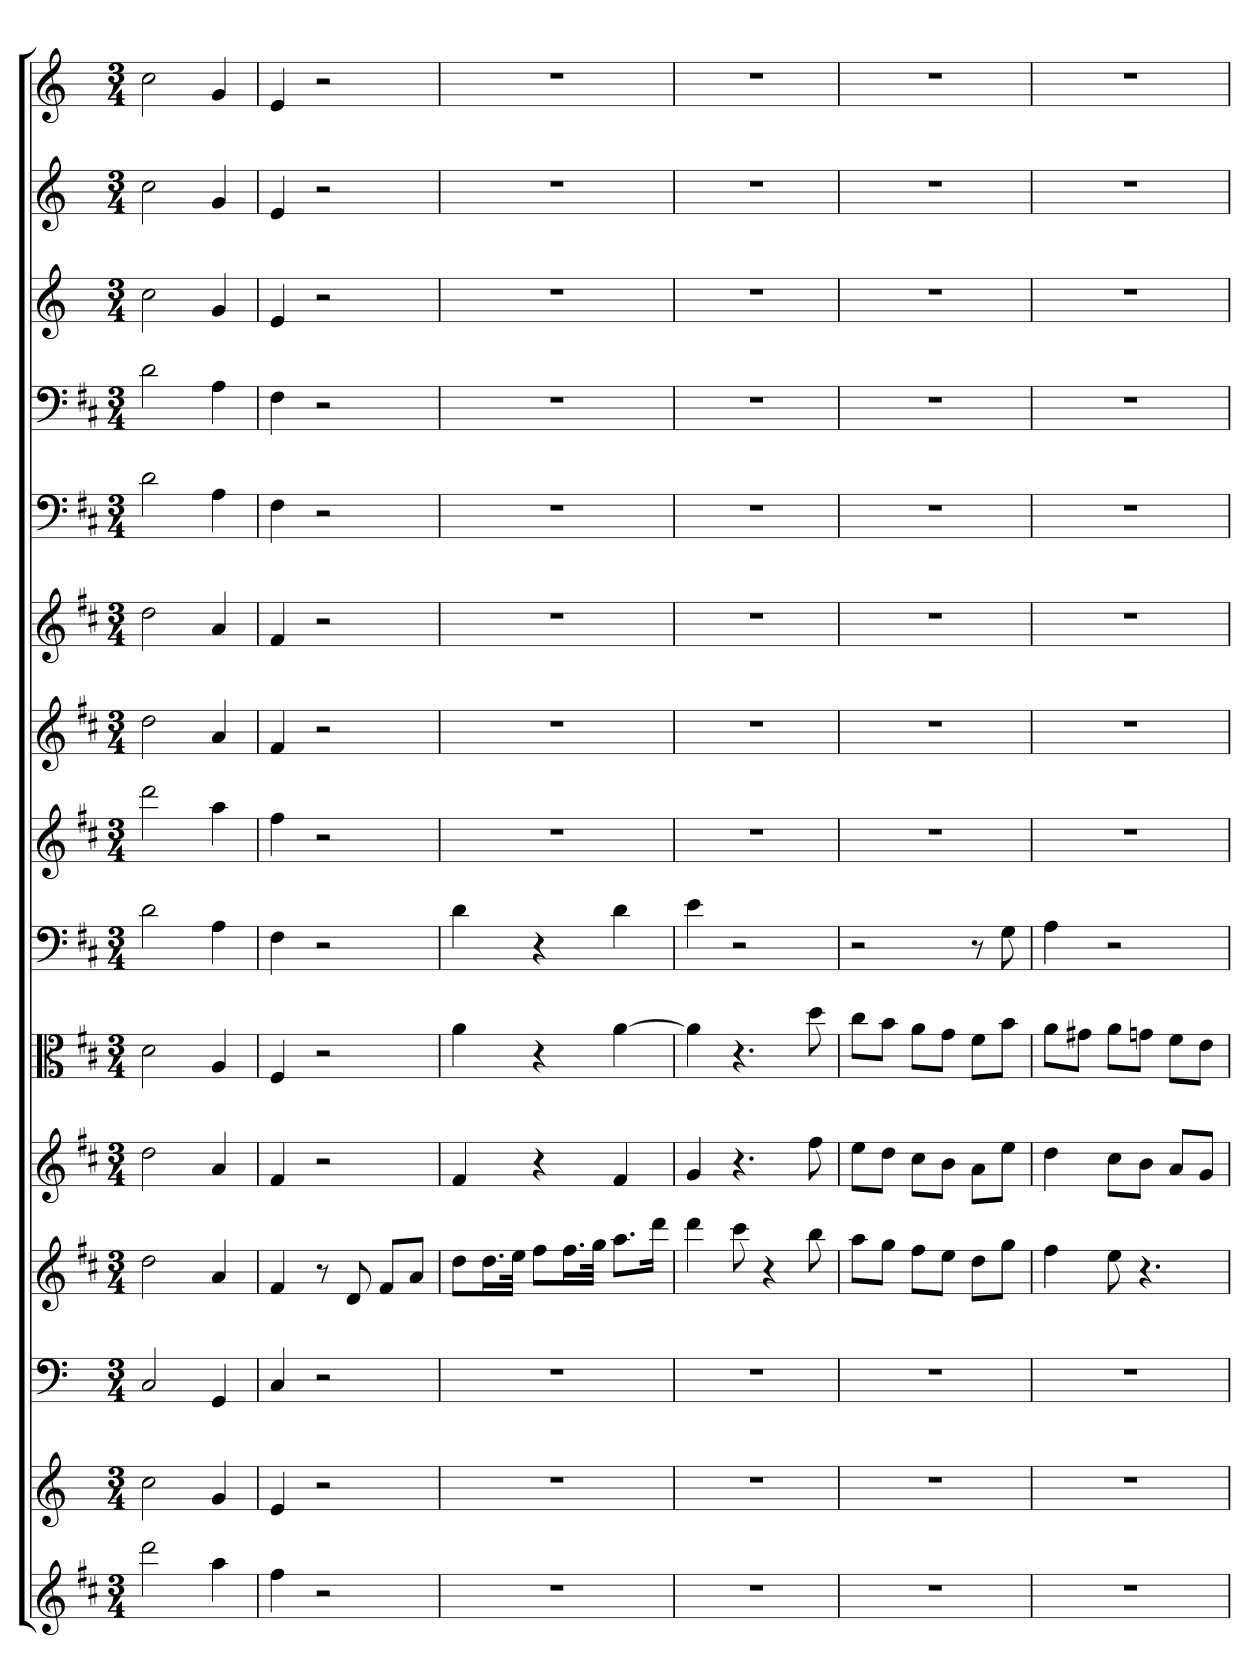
**kern	**kern	**kern	**kern	**kern	**kern	**kern	**kern	**kern	**kern	**kern	**kern	**kern	**kern	**kern
*part15	*part14	*part13	*part12	*part11	*part10	*part9	*part8	*part7	*part6	*part5	*part4	*part3	*part2	*part1
*staff15	*staff14	*staff13	*staff12	*staff11	*staff10	*staff9	*staff8	*staff7	*staff6	*staff5	*staff4	*staff3	*staff2	*staff1
*	*	*clefF4	*	*	*clefC3	*clefF4	*	*	*	*clefF4	*clefF4	*	*	*
*k[f#c#]	*k[]	*k[]	*k[f#c#]	*k[f#c#]	*k[f#c#]	*k[f#c#]	*k[f#c#]	*k[f#c#]	*k[f#c#]	*k[f#c#]	*k[f#c#]	*k[]	*k[]	*k[]
*M3/4	*M3/4	*M3/4	*M3/4	*M3/4	*M3/4	*M3/4	*M3/4	*M3/4	*M3/4	*M3/4	*M3/4	*M3/4	*M3/4	*M3/4
=1	=1	=1	=1	=1	=1	=1	=1	=1	=1	=1	=1	=1	=1	=1
2ddd	2cc	2C	2dd	2dd	2d	2d	2ddd	2dd	2dd	2d	2d	2cc	2cc	2cc
4aa	4g	4GG	4a	4a	4A	4A	4aa	4a	4a	4A	4A	4g	4g	4g
=2	=2	=2	=2	=2	=2	=2	=2	=2	=2	=2	=2	=2	=2	=2
4ff#	4e	4C	4f#	4f#	4F#	4F#	4ff#	4f#	4f#	4F#	4F#	4e	4e	4e
2r	2r	2r	8r	2r	2r	2r	2r	2r	2r	2r	2r	2r	2r	2r
.	.	.	8d	.	.	.	.	.	.	.	.	.	.	.
.	.	.	8f#L	.	.	.	.	.	.	.	.	.	.	.
.	.	.	8aJ	.	.	.	.	.	.	.	.	.	.	.
=3	=3	=3	=3	=3	=3	=3	=3	=3	=3	=3	=3	=3	=3	=3
2.r	2.r	2.r	8ddL	4f#	4a	4d	2.r	2.r	2.r	2.r	2.r	2.r	2.r	2.r
.	.	.	16.ddL	.	.	.	.	.	.	.	.	.	.	.
.	.	.	32eeJJk	.	.	.	.	.	.	.	.	.	.	.
.	.	.	8ff#L	4r	4r	4r	.	.	.	.	.	.	.	.
.	.	.	16.ff#L	.	.	.	.	.	.	.	.	.	.	.
.	.	.	32ggJJk	.	.	.	.	.	.	.	.	.	.	.
.	.	.	8.aaL	4f#	[4a	4d	.	.	.	.	.	.	.	.
.	.	.	16dddJk	.	.	.	.	.	.	.	.	.	.	.
=4	=4	=4	=4	=4	=4	=4	=4	=4	=4	=4	=4	=4	=4	=4
2.r	2.r	2.r	4ddd	4g	4a]	4e	2.r	2.r	2.r	2.r	2.r	2.r	2.r	2.r
.	.	.	8ccc#	4.r	4.r	2r	.	.	.	.	.	.	.	.
.	.	.	4r	.	.	.	.	.	.	.	.	.	.	.
.	.	.	8bb	8ff#	8dd	.	.	.	.	.	.	.	.	.
=5	=5	=5	=5	=5	=5	=5	=5	=5	=5	=5	=5	=5	=5	=5
2.r	2.r	2.r	8aaL	8eeL	8cc#\L	2r	2.r	2.r	2.r	2.r	2.r	2.r	2.r	2.r
.	.	.	8ggJ	8ddJ	8b\J	.	.	.	.	.	.	.	.	.
.	.	.	8ff#L	8cc#L	8a\L	.	.	.	.	.	.	.	.	.
.	.	.	8eeJ	8bJ	8g\J	.	.	.	.	.	.	.	.	.
.	.	.	8ddL	8aL	8f#\L	8r	.	.	.	.	.	.	.	.
.	.	.	8ggJ	8eeJ	8b\J	8G	.	.	.	.	.	.	.	.
=6	=6	=6	=6	=6	=6	=6	=6	=6	=6	=6	=6	=6	=6	=6
2.r	2.r	2.r	4ff#	4dd	8a\L	4A	2.r	2.r	2.r	2.r	2.r	2.r	2.r	2.r
.	.	.	.	.	8g#X\J	.	.	.	.	.	.	.	.	.
.	.	.	8ee	8cc#L	8a\L	2r	.	.	.	.	.	.	.	.
.	.	.	4.r	8bJ	8gn\J	.	.	.	.	.	.	.	.	.
.	.	.	.	8aL	8f#\L	.	.	.	.	.	.	.	.	.
.	.	.	.	8gJ	8e\J	.	.	.	.	.	.	.	.	.
=	=	=	=	=	=	=	=	=	=	=	=	=	=	=
*-	*-	*-	*-	*-	*-	*-	*-	*-	*-	*-	*-	*-	*-	*-
